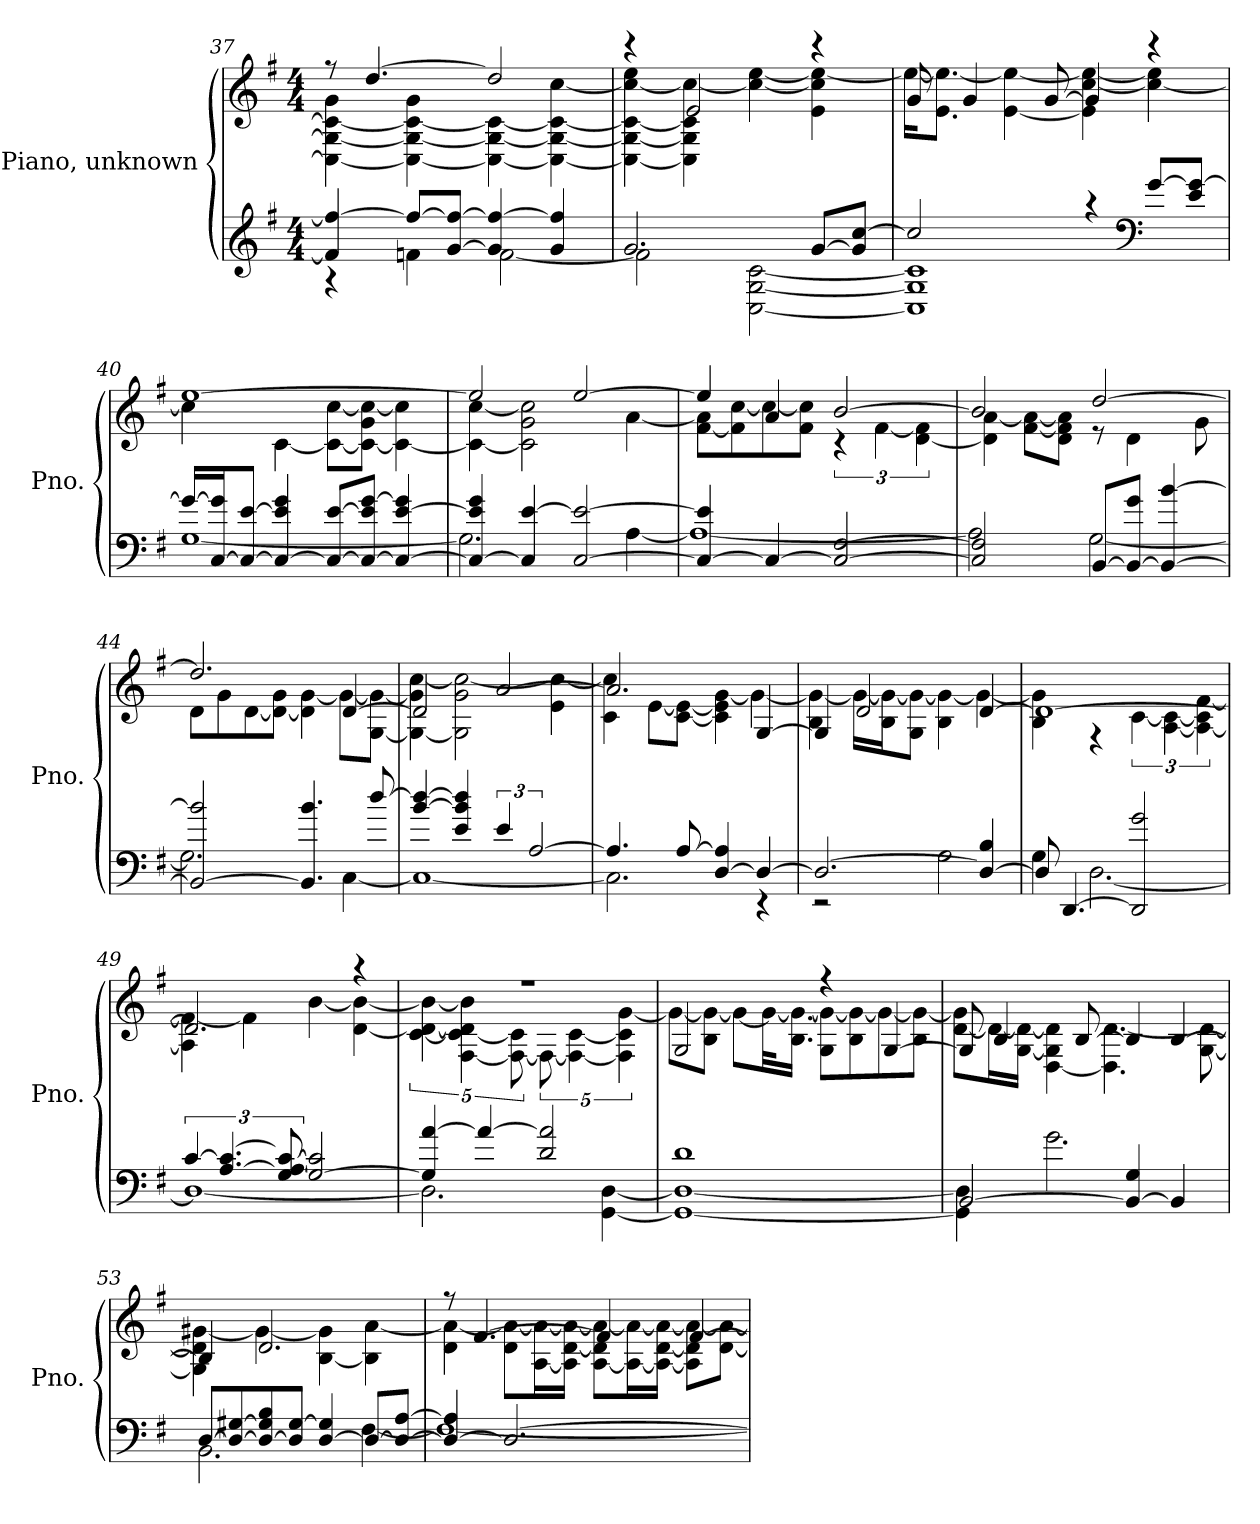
**kern	**kern
*part1	*part1
*staff2	*staff1
*I"Piano, unknown	*
*I'Pno.	*
!!LO:PB:g=z
*clefG2	*clefG2
*k[f#]	*k[f#]
*M4/4	*M4/4
=37	=37
*^	*^
4f/] 4ff/_	4r	8r	4C\_ 4G\_ 4c\_ 4g\
.	.	[4.dd/	.
8ff/L_	4fn\	.	4C\_ 4G\_ 4c\_ 4g\
[8g/ 8ff/_J	.	.	.
4g/] 4ff/_	[2f\	2dd/]	4C\_ 4G\_ 4c\_
4g/ 4ff/]	.	.	4C\_ 4G\_ 4c\_ [4cc\
=38	=38	=38	=38
2.g/	2f\]	4r	4C\_ 4G\_ 4c\_ 4cc\_ 4ee\
.	.	2e/	4C\] 4G\] 4c\] 4cc\_
.	[2C\ [2G\ [2c\	.	4cc\_ [4ee\
[8g/L	.	4r	4e\ 4cc\] 4ee\_
8g/] [8cc/J	.	.	.
=39	=39	=39	=39
2cc/]	1C] 1G] 1c]	8g/	16ee\KL_
.	.	.	8.e\ 8.ee\_J
.	.	4g/	.
.	.	.	[4e\ 4ee\_
.	.	[8g/	.
4r	.	4g/]	4e\] [4cc\ 4ee\_
*clefF4	*	*	*
[8g/L	.	4r	4cc\_ 4ee\]
8e/ 8g/_J	.	.	.
!!LO:LB:g=z	!!
=40	=40	=40	=40
16g/LL_	[1G	[1ee	4cc\]
[16C/ 16g/]J	.	.	.
8C/_ [8e/J	.	.	.
4C/_ 4e/] 4g/	.	.	[4c\
8C/_ [8e/L	.	.	8c\_ [8cc\L
8C/_ 8e/] [8g/J	.	.	8c\_ 8g\ 8cc\_J
4C/_ [4e/ 4g/]	.	.	4c\_ 4cc\]
=41	=41	=41	=41
4C/_ 4e/] 4g/	2.G\]	2ee/]	4c\_ [4cc\
4C/] [4e/	.	.	2c\] 2g\ 2cc\]
[2C/ 2e/_	.	[2ee/	.
.	[4A\	.	[4a\
=42	=42	=42	=42
4C/_ 4e/]	1A_	4ee/]	[8f#\ 8a\]L
.	.	.	8f#\] [8cc\
4C/_	.	4a/	8cc\_
.	.	.	8f#\ 8cc\]J
2C/_ [2F#/	.	[2b/	6r
.	.	.	[6f#\
.	.	.	[6d\ 6f#\]
=43	=43	=43	=43
2C/] 2F#/]	2A\]	2b/]	4d\] [4a\
.	.	.	[8f#\ 8a\_L
.	.	.	8d\ 8f#\] 8a\]J
[8BB/L	[2G\	[2dd/	8r
8BB/_ 8g/J	.	.	4d\
4BB/_ [4b/	.	.	.
.	.	.	8g\
!!LO:LB:g=z	!!
=44	=44	=44	=44
2BB/_ 2b/]	2.G\]	2.dd/]	8d\L
.	.	.	8g\
.	.	.	[8d\
.	.	.	8d\_ 8g\J
4.BB/] 4.b/	.	.	4d\] [4g\
.	[4C\	[4d/	8g\L_
[8dd/	.	.	[8G\ 8g\_J
=45	=45	=45	=45
[4b/ 4dd/_	1C_	2d/]	4G\_ 4g\] [4cc\
4e/ 4b/] 4dd/]	.	.	2G\] 2g\ 2cc\_
6e/	.	[2a/	.
[3A/	.	.	.
.	.	.	4e\ 4cc\_
=46	=46	=46	=46
4.A/]	2.C\]	2.a/]	4c\ 4cc\]
.	.	.	[8e\L
[8A/	.	.	[8c\ 8e\_J
[4D/ 4A/]	.	.	4c\] 4e\] [4g\
4D/_	4r	[4G/	4g\_
=47	=47	=47	=47
2.D/_	2r	4G/]	4B\ 4g\_
.	.	2d/	16g\LL_
.	.	.	16B\ 16g\_J
.	.	.	8G\ 8g\_J
.	2G\	.	4B\ 4g\_
4D/_ 4B/	.	[4d/	4g\_
!!LO:LB:g=z	!!
=48	=48	=48	=48
8D/]	4G\	1d_	4B\ 4g\]
[4.DD/	.	.	.
.	[2.D\	.	4r
2DD/] 2g/	.	.	[6c\
.	.	.	[6A\ 6c\_
.	.	.	6A\_ 6c\] [6f#\
=49	=49	=49	=49
[6c/	1D_	2.d/]	4A\] 4f#\_
[6.A/ 6.c/_	.	.	.
.	.	.	4f#\]
[12G/ 12A/] 12c/_	.	.	.
2G/_ 2c/]	.	.	[4b\
.	.	4r	[4d\ 4b\_
=50	=50	=50	=50
4G/] [4a/	2.D\]	1r	[5c\ 5d\_ 5b\_
.	.	.	[5F#\ 5c\_ 5d\] 5b\]
4a/_	.	.	.
.	.	.	10F#\_ 10c\]
2d/ 2a/]	.	.	10F#\_
.	.	.	5F#\_ [5c\
.	[4GG\ [4D\	.	.
.	.	.	5F#\] 5c\] [5g\
!!LO:LB:g=z	!!
=51	=51	=51	=51
1d	1GG_ 1D_	2G/	8g\L_
.	.	.	8B\ 8g\_J
.	.	.	8g\L_
.	.	.	32g\KL_
.	.	.	16.B\ 16.g\_JJ
.	.	4r	8G\ 8g\_L
.	.	.	8B\ 8g\_
.	.	[4G/	8g\_
.	.	.	8B\ 8g\_J
=52	=52	=52	=52
[2BB/	4GG\] 4D\]	8G/]	[8d\ 8g\]L
.	.	4B/	16d\L_
.	.	.	[16G\ 16d\_JJ
.	2.g\	.	[4D\ 4G\] 4d\]
.	.	[8B/	.
4BB/_ 4G/	.	4B/]	4.D\] [4.d\
4BB/]	.	[4B/	.
.	.	.	[8G\ 8d\_
=53	=53	=53	=53
[8D/L	2.BB\	4B/]	4G\] 4d\] [4g#X\
8D/_ [8G#X/	.	.	.
8D/_ 8G#/] 8B/	.	2.d/	4g#\_
8D/] [8G#/J	.	.	.
[4D/ 4G#/]	.	.	[4B\ 4g#\]
8D/L_	[4F#\	.	4B\] [4a\
8D/_ [8A/J	.	.	.
!!LO:LB:g=z	!!
=54	=54	=54	=54
4D/_ 4A/]	1F#_	8r	4d\ 4a\_
.	.	[4.f#/	.
2.D/_	.	.	8d\ 8a\_L
.	.	.	[16A\ 16a\_L
.	.	.	16A\] [16d\ 16a\_JJ
.	.	4f#/]	[8A\ 8d\] 8a\_L
.	.	.	16A\_ 16a\_L
.	.	.	16A\_ [16d\ 16a\_JJ
.	.	[4f#/	8A\] 8d\] 8a\_L
.	.	.	[8d\ 8a\_J
*v	*v	*	*
*	*v	*v
=	=
*-	*-
